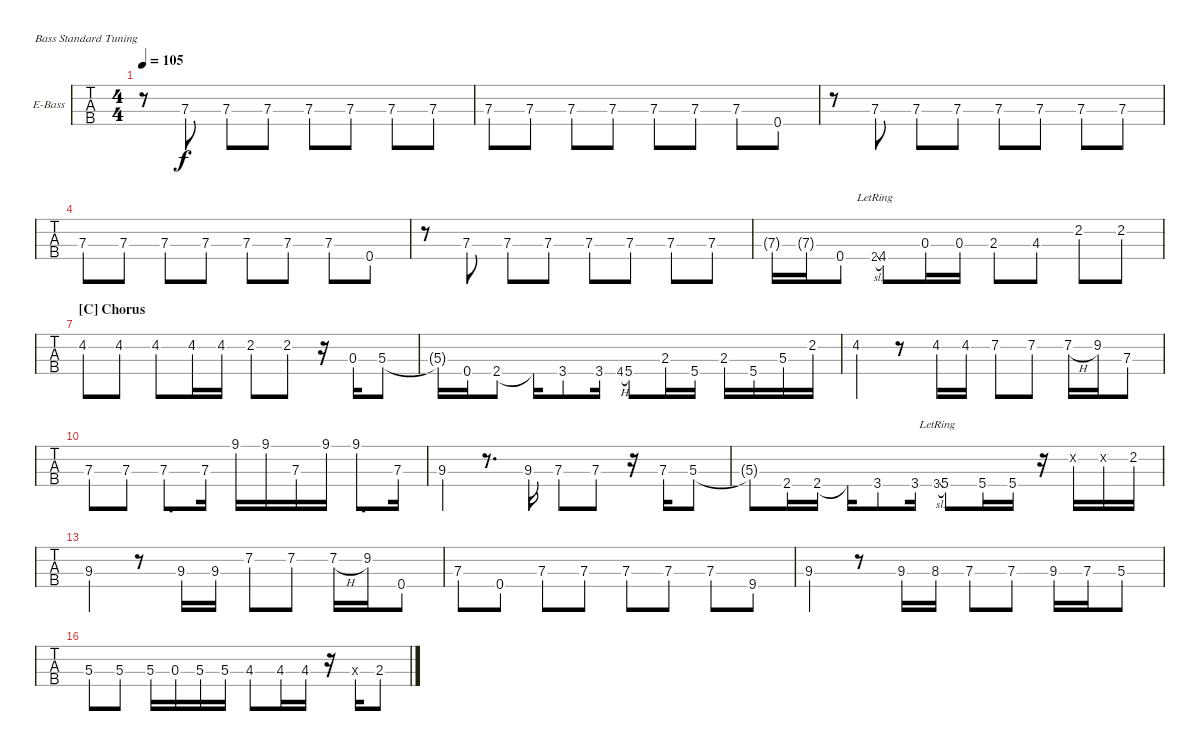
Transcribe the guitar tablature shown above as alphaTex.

\bracketExtendMode nobrackets
\firstSystemTrackNameOrientation horizontal
\otherSystemsTrackNameOrientation horizontal
\defaultBarNumberDisplay FirstOfSystem
\track ("Bass" "E-Bass") {instrument electricbassfinger}
\staff {tabs}
\tuning (G2 D2 A1 E1)
\ts (4 4)
\tempo 105
\clef f4
\ks c
r.8{dy f} 7.3.8 7.3.8 7.3.8 7.3.8 7.3.8 7.3.8 7.3.8 |
7.3.8 7.3.8 7.3.8 7.3.8 7.3.8 7.3.8 7.3.8 0.4.8 |
r.8 7.3.8 7.3.8 7.3.8 7.3.8 7.3.8 7.3.8 7.3.8 |
7.3.8 7.3.8 7.3.8 7.3.8 7.3.8 7.3.8 7.3.8 0.4.8 |
r.8 7.3.8 7.3.8 7.3.8 7.3.8 7.3.8 7.3.8 7.3.8 |
7.3{g}.16 7.3{g}.16 0.4.8 2.4{sl lr}.8{gr} 4.4.8 0.3.16 0.3.16 2.3.8 4.3.8 2.2.8 2.2.8 |
\section ("C" "Chorus")
4.2.8 4.2.8 4.2.8 4.2.16 4.2.16 2.2.8 2.2.8 r.16 0.3.16 5.3.8 |
5.3{t}.16 0.4.16 2.4.8 2.4{t}.16 3.4.8 3.4.16 4.4{h}.8{gr} 5.4.8 2.3.16 5.4.16 2.3.16 5.4.16 5.3.16 2.2.16 |
4.2.4 r.8 4.2.16 4.2.16 7.2.8 7.2.8 7.2{h}.16 9.2.16 7.3.8 |
7.3.8 7.3.8 7.3.8{d} 7.3.16 9.1.16 9.1.16 7.3.16 9.1.16 9.1.8{d} 7.3.16 |
9.3.4 r.8{d} 9.3.16 7.3.8 7.3.8 r.16 7.3.16 5.3.8 |
5.3{t}.8 2.4.16 2.4.16 2.4{t}.16 3.4.8 3.4.16 3.4{sl lr}.8{gr} 5.4.8 5.4.16 5.4.16 r.16 0.2{x}.16 0.2{x}.16 2.2.16 |
9.3.4 r.8 9.3.16 9.3.16 7.2.8 7.2.8 7.2{h}.16 9.2.16 0.4.8 |
7.3.8 0.4.8 7.3.8 7.3.8 7.3.8 7.3.8 7.3.8 9.4.8 |
9.3.4 r.8 9.3.16 8.3.16 7.3.8 7.3.8 9.3.16 7.3.16 5.3.8 |
5.3.8 5.3.8 5.3.16 0.3.16 5.3.16 5.3.16 4.3.8 4.3.16 4.3.16 r.16 4.3{x}.16 2.3.8
